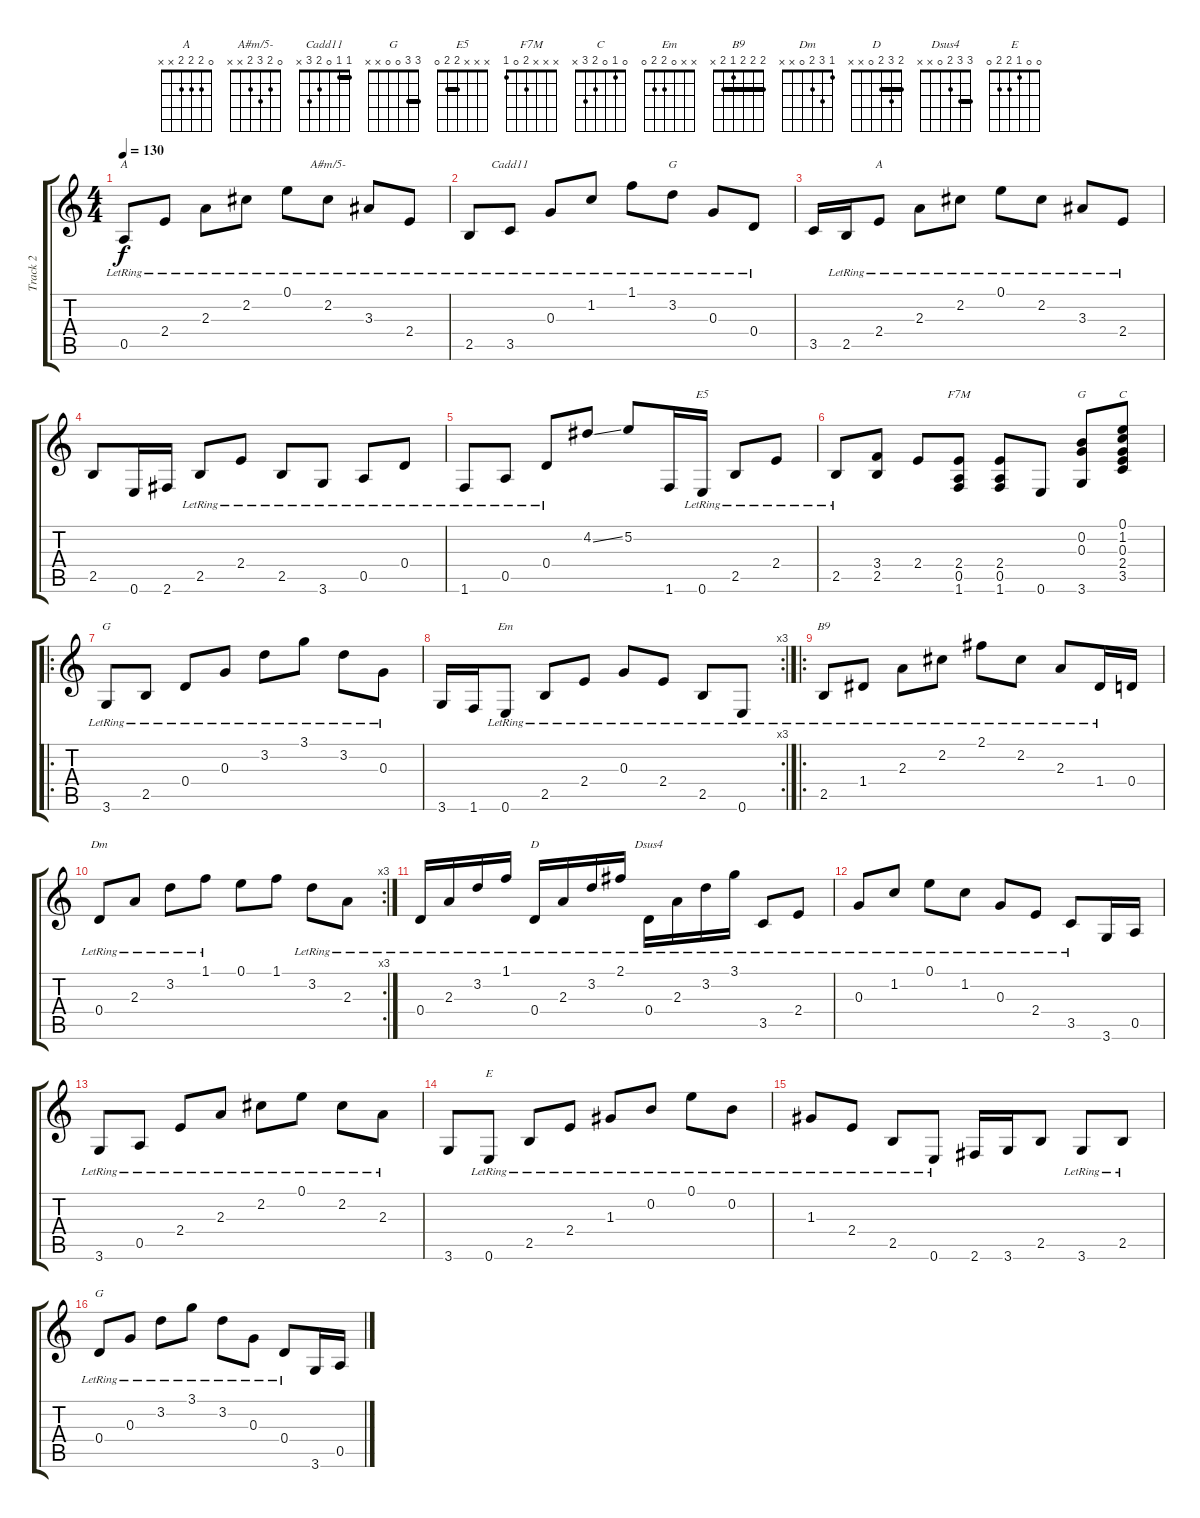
\track ("Track 2" "Track 2") {instrument acousticguitarsteel}
\staff {score tabs}
\tuning (E4 B3 G3 D3 A2 E2) {hide}
\chord ("A" 0 2 2 2 0 x)
\chord ("A#m/5-" 0 2 3 2 x x)
\chord ("Cadd11" 1 1 0 2 3 x) {barre 1}
\chord ("G" x 3 0 0 x x)
\chord ("A" 0 2 2 2 x x)
\chord ("E5" x x x 2 2 0) {barre 2}
\chord ("F7M" x x x 2 0 1)
\chord ("G" x 0 0 x x 3)
\chord ("C" 0 1 0 2 3 x)
\chord ("G" 3 3 0 0 2 3) {barre 3}
\chord ("Em" x x 0 2 2 0)
\chord ("B9" 2 2 2 1 2 x) {barre 2}
\chord ("Dm" 1 3 2 0 x x)
\chord ("D" 2 3 2 0 x x) {barre 2}
\chord ("Dsus4" 3 3 2 0 x x) {barre 3}
\chord ("E" 0 0 1 2 2 0)
\chord ("G" 3 3 0 0 x x) {barre 3}
\ts (4 4)
\tempo 130
\clef g2
\ks c
0.5{lr}.8{ch "A" dy f instrument acousticguitarsteel} 2.4{lr}.8 2.3{lr}.8 2.2{lr}.8 0.1{lr}.8 2.2{lr}.8{ch "A#m/5-"} 3.3{lr}.8 2.4{lr}.8 |
2.5{lr}.8 3.5{lr}.8{ch "Cadd11"} 0.3{lr}.8 1.2{lr}.8 1.1{lr}.8 3.2{lr}.8{ch "G"} 0.3{lr}.8 0.4{lr}.8 |
3.5.16 2.5{lr}.16 2.4{lr}.8{ch "A"} 2.3{lr}.8 2.2{lr}.8 0.1{lr}.8 2.2{lr}.8 3.3{lr}.8 2.4{lr}.8 |
2.5.8 0.6.16 2.6.16 2.5{lr}.8 2.4{lr}.8 2.5{lr}.8 3.6{lr}.8 0.5{lr}.8 0.4{lr}.8 |
1.6{lr}.8 0.5{lr}.8 0.4{lr}.8 4.2{ss}.8 5.2.8 1.6.16 0.6{lr}.16{ch "E5"} 2.5{lr}.8 2.4{lr}.8 |
2.5{lr}.8 (3.4 2.5).8 2.4.8 (2.4 0.5 1.6).8{ch "F7M"} (2.4 0.5 1.6).8 0.6.8 (0.2 0.3 3.6).8{ch "G"} (0.1 1.2 0.3 2.4 3.5).8{ch "C"} |
\ro
3.6{lr}.8{ch "G"} 2.5{lr}.8 0.4{lr}.8 0.3{lr}.8 3.2{lr}.8 3.1{lr}.8 3.2{lr}.8 0.3{lr}.8 |
\rc 3
3.6.16 1.6.16 0.6{lr}.8{ch "Em"} 2.5{lr}.8 2.4{lr}.8 0.3{lr}.8 2.4{lr}.8 2.5{lr}.8 0.6{lr}.8 |
\ro
2.5{lr}.8{ch "B9"} 1.4{lr}.8 2.3{lr}.8 2.2{lr}.8 2.1{lr}.8 2.2{lr}.8 2.3{lr}.8 1.4{lr}.16 0.4.16 |
\rc 3
0.4{lr}.8{ch "Dm"} 2.3{lr}.8 3.2{lr}.8 1.1{lr}.8 0.1.8 1.1.8 3.2{lr}.8 2.3{lr}.8 |
0.4{lr}.16 2.3{lr}.16 3.2{lr}.16 1.1{lr}.16 0.4{lr}.16{ch "D"} 2.3{lr}.16 3.2{lr}.16 2.1{lr}.16 0.4{lr}.16{ch "Dsus4"} 2.3{lr}.16 3.2{lr}.16 3.1{lr}.16 3.5{lr}.8 2.4{lr}.8 |
0.3{lr}.8 1.2{lr}.8 0.1{lr}.8 1.2{lr}.8 0.3{lr}.8 2.4{lr}.8 3.5{lr}.8 3.6.16 0.5.16 |
3.6{lr}.8 0.5{lr}.8 2.4{lr}.8 2.3{lr}.8 2.2{lr}.8 0.1{lr}.8 2.2{lr}.8 2.3{lr}.8 |
3.6.8 0.6{lr}.8{ch "E"} 2.5{lr}.8 2.4{lr}.8 1.3{lr}.8 0.2{lr}.8 0.1{lr}.8 0.2{lr}.8 |
1.3{lr}.8 2.4{lr}.8 2.5{lr}.8 0.6{lr}.8 2.6.16 3.6.16 2.5.8 3.6{lr}.8 2.5{lr}.8 |
0.4{lr}.8{ch "G"} 0.3{lr}.8 3.2{lr}.8 3.1{lr}.8 3.2{lr}.8 0.3{lr}.8 0.4{lr}.8 3.6.16 0.5.16
